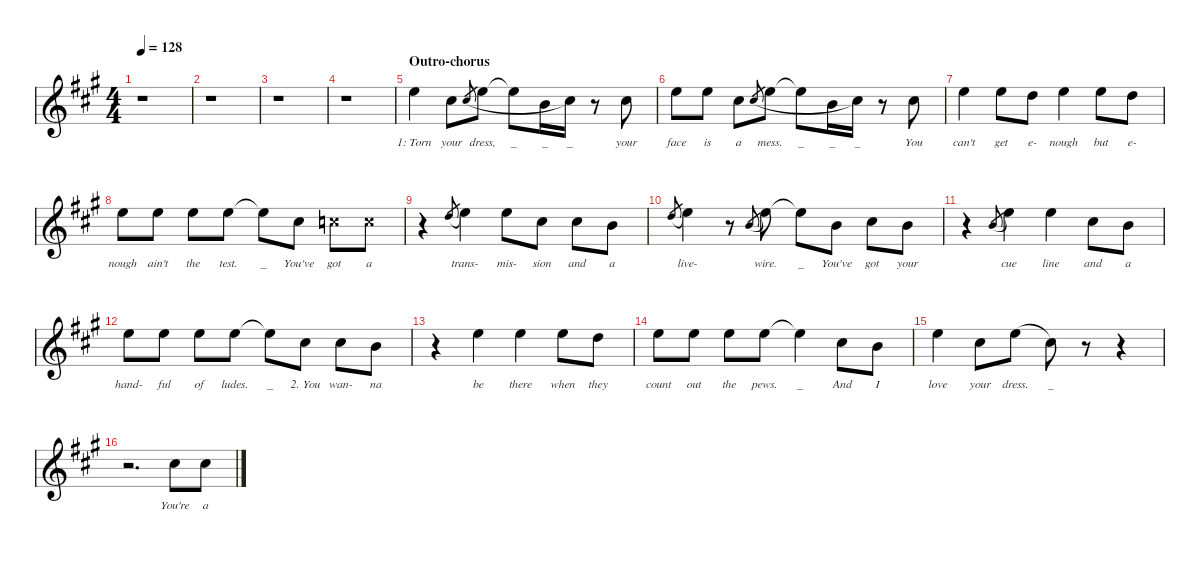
\defaultSystemsLayout 4
\hideDynamics
\bracketExtendMode nobrackets
\singleTrackTrackNamePolicy hidden
\multiTrackTrackNamePolicy hidden
\firstSystemTrackNameMode fullname
\firstSystemTrackNameOrientation horizontal
\otherSystemsTrackNameOrientation horizontal
\track ("Tenor Voice" "Singer") {defaultSystemsLayout 4 mute instrument voiceoohs}
\staff {score}
\tuning (E4 B3 G3 D3 A2 E2)
\ts (4 4)
\tempo 128
\clef g2
\ks a
r.1{dy f beam Down} |
r.1{beam Down} |
r.1{beam Down} |
r.1{beam Down} |
\section ("" "Outro-chorus")
12.1{acc forcenatural}.4{lyrics (0 "1: Torn") lyrics (1 "") lyrics (2 "") lyrics (3 "") lyrics (4 "") beam Down} 9.1{acc #}.8{lyrics (0 "your") lyrics (1 "") lyrics (2 "") lyrics (3 "") lyrics (4 "") beam Down} 9.1{acc #}.8{gr legatoorigin beam Up} 12.1{acc forcenatural}.8{lyrics (0 "dress,") lyrics (1 "") lyrics (2 "") lyrics (3 "") lyrics (4 "") legatoorigin beam Down} 12.1{t acc forcenatural}.8{lyrics (0 "_") lyrics (1 "") lyrics (2 "") lyrics (3 "") lyrics (4 "") legatoorigin beam Down} 12.2{acc forcenatural}.16{lyrics (0 "_") lyrics (1 "") lyrics (2 "") lyrics (3 "") lyrics (4 "") legatoorigin beam Down} 9.1{acc #}.16{lyrics (0 "_") lyrics (1 "") lyrics (2 "") lyrics (3 "") lyrics (4 "") beam Down} r.8{beam Down} 9.1{acc #}.8{lyrics (0 "your") lyrics (1 "") lyrics (2 "") lyrics (3 "") lyrics (4 "") beam Down} |
12.1{acc forcenatural}.8{lyrics (0 "face") lyrics (1 "") lyrics (2 "") lyrics (3 "") lyrics (4 "") beam Down} 12.1{acc forcenatural}.8{lyrics (0 "is") lyrics (1 "") lyrics (2 "") lyrics (3 "") lyrics (4 "") beam Down} 9.1{acc #}.8{lyrics (0 "a") lyrics (1 "") lyrics (2 "") lyrics (3 "") lyrics (4 "") beam Down} 9.1{acc #}.8{gr legatoorigin beam Up} 12.1{acc forcenatural}.8{lyrics (0 "mess.") lyrics (1 "") lyrics (2 "") lyrics (3 "") lyrics (4 "") legatoorigin beam Down} 12.1{t acc forcenatural}.8{lyrics (0 "_") lyrics (1 "") lyrics (2 "") lyrics (3 "") lyrics (4 "") legatoorigin beam Down} 12.2{acc forcenatural}.16{lyrics (0 "_") lyrics (1 "") lyrics (2 "") lyrics (3 "") lyrics (4 "") legatoorigin beam Down} 9.1{acc #}.16{lyrics (0 "_") lyrics (1 "") lyrics (2 "") lyrics (3 "") lyrics (4 "") beam Down} r.8{beam Down} 9.1{acc #}.8{lyrics (0 "You") lyrics (1 "") lyrics (2 "") lyrics (3 "") lyrics (4 "") beam Down} |
12.1{acc forcenatural}.4{lyrics (0 "can't") lyrics (1 "") lyrics (2 "") lyrics (3 "") lyrics (4 "") beam Down} 12.1{acc forcenatural}.8{lyrics (0 "get") lyrics (1 "") lyrics (2 "") lyrics (3 "") lyrics (4 "") beam Down} 10.1{acc forcenatural}.8{lyrics (0 "e-") lyrics (1 "") lyrics (2 "") lyrics (3 "") lyrics (4 "") beam Down} 12.1{acc forcenatural}.4{lyrics (0 "nough") lyrics (1 "") lyrics (2 "") lyrics (3 "") lyrics (4 "") beam Down} 12.1{acc forcenatural}.8{lyrics (0 "but") lyrics (1 "") lyrics (2 "") lyrics (3 "") lyrics (4 "") beam Down} 10.1{acc forcenatural}.8{lyrics (0 "e-") lyrics (1 "") lyrics (2 "") lyrics (3 "") lyrics (4 "") beam Down} |
12.1{acc forcenatural}.8{lyrics (0 "nough") lyrics (1 "") lyrics (2 "") lyrics (3 "") lyrics (4 "") beam Down} 12.1{acc forcenatural}.8{lyrics (0 "ain't") lyrics (1 "") lyrics (2 "") lyrics (3 "") lyrics (4 "") beam Down} 12.1{acc forcenatural}.8{lyrics (0 "the") lyrics (1 "") lyrics (2 "") lyrics (3 "") lyrics (4 "") beam Down} 12.1{acc forcenatural}.8{lyrics (0 "test.") lyrics (1 "") lyrics (2 "") lyrics (3 "") lyrics (4 "") beam Down} 12.1{t acc forcenatural}.8{lyrics (0 "_") lyrics (1 "") lyrics (2 "") lyrics (3 "") lyrics (4 "") beam Down} 9.1{acc #}.8{lyrics (0 "You've") lyrics (1 "") lyrics (2 "") lyrics (3 "") lyrics (4 "") beam Down} 8.1{x acc forcenatural}.8{lyrics (0 "got") lyrics (1 "") lyrics (2 "") lyrics (3 "") lyrics (4 "") beam Down} 8.1{x acc forcenatural}.8{lyrics (0 "a") lyrics (1 "") lyrics (2 "") lyrics (3 "") lyrics (4 "") beam Down} |
r.4{beam Down} 10.1{acc forcenatural}.8{gr legatoorigin beam Up} 12.1{acc forcenatural}.4{lyrics (0 "trans-") lyrics (1 "") lyrics (2 "") lyrics (3 "") lyrics (4 "") beam Down} 12.1{acc forcenatural}.8{lyrics (0 "mis-") lyrics (1 "") lyrics (2 "") lyrics (3 "") lyrics (4 "") beam Down} 9.1{acc #}.8{lyrics (0 "sion") lyrics (1 "") lyrics (2 "") lyrics (3 "") lyrics (4 "") beam Down} 9.1{acc #}.8{lyrics (0 "and") lyrics (1 "") lyrics (2 "") lyrics (3 "") lyrics (4 "") beam Down} 7.1{acc forcenatural}.8{lyrics (0 "a") lyrics (1 "") lyrics (2 "") lyrics (3 "") lyrics (4 "") beam Down} |
10.1{acc forcenatural}.8{gr legatoorigin beam Up} 12.1{acc forcenatural}.4{lyrics (0 "live-") lyrics (1 "") lyrics (2 "") lyrics (3 "") lyrics (4 "") beam Down} r.8{beam Down} 12.2{acc forcenatural}.8{gr legatoorigin beam Up} 12.1{acc forcenatural}.8{lyrics (0 "wire.") lyrics (1 "") lyrics (2 "") lyrics (3 "") lyrics (4 "") beam Down} 12.1{t acc forcenatural}.8{lyrics (0 "_") lyrics (1 "") lyrics (2 "") lyrics (3 "") lyrics (4 "") beam Down} 12.2{acc forcenatural}.8{lyrics (0 "You've") lyrics (1 "") lyrics (2 "") lyrics (3 "") lyrics (4 "") beam Down} 9.1{acc #}.8{lyrics (0 "got") lyrics (1 "") lyrics (2 "") lyrics (3 "") lyrics (4 "") beam Down} 7.1{acc forcenatural}.8{lyrics (0 "your") lyrics (1 "") lyrics (2 "") lyrics (3 "") lyrics (4 "") beam Down} |
r.4{beam Down} 12.2{acc forcenatural}.8{gr legatoorigin beam Up} 12.1{acc forcenatural}.4{lyrics (0 "cue") lyrics (1 "") lyrics (2 "") lyrics (3 "") lyrics (4 "") beam Down} 12.1{acc forcenatural}.4{lyrics (0 "line") lyrics (1 "") lyrics (2 "") lyrics (3 "") lyrics (4 "") beam Down} 9.1{acc #}.8{lyrics (0 "and") lyrics (1 "") lyrics (2 "") lyrics (3 "") lyrics (4 "") beam Down} 12.2{acc forcenatural}.8{lyrics (0 "a") lyrics (1 "") lyrics (2 "") lyrics (3 "") lyrics (4 "") beam Down} |
12.1{acc forcenatural}.8{lyrics (0 "hand-") lyrics (1 "") lyrics (2 "") lyrics (3 "") lyrics (4 "") beam Down} 12.1{acc forcenatural}.8{lyrics (0 "ful") lyrics (1 "") lyrics (2 "") lyrics (3 "") lyrics (4 "") beam Down} 12.1{acc forcenatural}.8{lyrics (0 "of") lyrics (1 "") lyrics (2 "") lyrics (3 "") lyrics (4 "") beam Down} 12.1{acc forcenatural}.8{lyrics (0 "ludes.") lyrics (1 "") lyrics (2 "") lyrics (3 "") lyrics (4 "") beam Down} 12.1{t acc forcenatural}.8{lyrics (0 "_") lyrics (1 "") lyrics (2 "") lyrics (3 "") lyrics (4 "") beam Down} 9.1{acc #}.8{lyrics (0 "2. You") lyrics (1 "") lyrics (2 "") lyrics (3 "") lyrics (4 "") beam Down} 9.1{acc #}.8{lyrics (0 "wan-") lyrics (1 "") lyrics (2 "") lyrics (3 "") lyrics (4 "") beam Down} 7.1{acc forcenatural}.8{lyrics (0 "na") lyrics (1 "") lyrics (2 "") lyrics (3 "") lyrics (4 "") beam Down} |
r.4{beam Down} 12.1{acc forcenatural}.4{lyrics (0 "be") lyrics (1 "") lyrics (2 "") lyrics (3 "") lyrics (4 "") beam Down} 12.1{acc forcenatural}.4{lyrics (0 "there") lyrics (1 "") lyrics (2 "") lyrics (3 "") lyrics (4 "") beam Down} 12.1{acc forcenatural}.8{lyrics (0 "when") lyrics (1 "") lyrics (2 "") lyrics (3 "") lyrics (4 "") beam Down} 10.1{acc forcenatural}.8{lyrics (0 "they") lyrics (1 "") lyrics (2 "") lyrics (3 "") lyrics (4 "") beam Down} |
12.1{acc forcenatural}.8{lyrics (0 "count") lyrics (1 "") lyrics (2 "") lyrics (3 "") lyrics (4 "") beam Down} 12.1{acc forcenatural}.8{lyrics (0 "out") lyrics (1 "") lyrics (2 "") lyrics (3 "") lyrics (4 "") beam Down} 12.1{acc forcenatural}.8{lyrics (0 "the") lyrics (1 "") lyrics (2 "") lyrics (3 "") lyrics (4 "") beam Down} 12.1{acc forcenatural}.8{lyrics (0 "pews.") lyrics (1 "") lyrics (2 "") lyrics (3 "") lyrics (4 "") beam Down} 12.1{t acc forcenatural}.4{lyrics (0 "_") lyrics (1 "") lyrics (2 "") lyrics (3 "") lyrics (4 "") beam Down} 9.1{acc #}.8{lyrics (0 "And") lyrics (1 "") lyrics (2 "") lyrics (3 "") lyrics (4 "") beam Down} 12.2{acc forcenatural}.8{lyrics (0 "I") lyrics (1 "") lyrics (2 "") lyrics (3 "") lyrics (4 "") beam Down} |
12.1{acc forcenatural}.4{lyrics (0 "love") lyrics (1 "") lyrics (2 "") lyrics (3 "") lyrics (4 "") beam Down} 9.1{acc #}.8{lyrics (0 "your") lyrics (1 "") lyrics (2 "") lyrics (3 "") lyrics (4 "") beam Down} 12.1{acc forcenatural}.8{lyrics (0 "dress.") lyrics (1 "") lyrics (2 "") lyrics (3 "") lyrics (4 "") legatoorigin beam Down} 9.1{acc #}.8{lyrics (0 "_") lyrics (1 "") lyrics (2 "") lyrics (3 "") lyrics (4 "") beam Down} r.8{beam Down} r.4{beam Down} |
r.2{d beam Down} 9.1{acc #}.8{lyrics (0 "You're") lyrics (1 "") lyrics (2 "") lyrics (3 "") lyrics (4 "") beam Down} 9.1{acc #}.8{lyrics (0 "a") lyrics (1 "") lyrics (2 "") lyrics (3 "") lyrics (4 "") beam Down}
